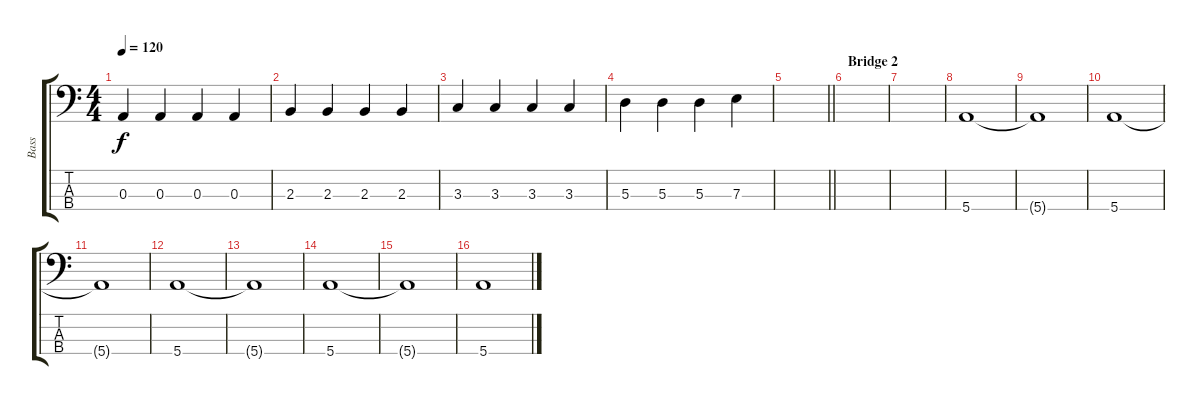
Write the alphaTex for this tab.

\track ("Bass" "Bass") {instrument electricbassfinger}
\staff {score tabs}
\tuning (G2 D2 A1 E1) {hide}
\ts (4 4)
\tempo 120
\clef f4
\ks c
0.3.4{dy f} 0.3.4 0.3.4 0.3.4 |
2.3.4 2.3.4 2.3.4 2.3.4 |
3.3.4 3.3.4 3.3.4 3.3.4 |
5.3.4 5.3.4 5.3.4 7.3.4 |
\barLineRight lightlight
|
\section ("" "Bridge 2")
|
|
5.4.1 |
5.4{t}.1 |
5.4.1 |
5.4{t}.1 |
5.4.1 |
5.4{t}.1 |
5.4.1 |
5.4{t}.1 |
5.4.1
